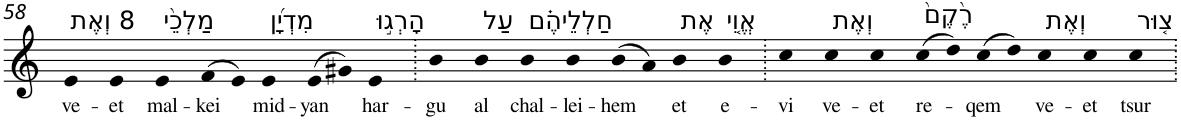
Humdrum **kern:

**kern	**text
*part1	*part1
*staff1	*staff1
*I"Piano	*
*I'Pno	*
!!LO:PB:g=z
*clefG2	*
*k[]	*
=58	=58
!LO:TX:a:t=8 וְאֶת	!
!	!LO:LY:b
4e	ve-
!	!LO:LY:b
4e	-et
!LO:TX:a:t=מַלְכֵ֨י	!
!	!LO:LY:b
4e	mal-
!	!LO:LY:b
(>8f	-kei
8e)	.
!LO:TX:a:t=מִדְיָ֜ן	!
!	!LO:LY:b
4e	mid-
!	!LO:LY:b
(>8e	-yan
8g#X)	.
!LO:TX:a:t=הָרְג֣וּ	!
!	!LO:LY:b
4e	har-
=59.	=59.
!	!LO:LY:b
4b	-gu
!LO:TX:a:t=עַל	!
!	!LO:LY:b
4b	al
!LO:TX:a:t=חַלְלֵיהֶ֗ם	!
!	!LO:LY:b
4b	chal-
!	!LO:LY:b
4b	-lei-
!	!LO:LY:b
(>8b	-hem
8a)	.
!LO:TX:a:t=אֶת	!
!	!LO:LY:b
4b	et
!LO:TX:a:t=אֱוִ֤י	!
!	!LO:LY:b
4b	e-
=60.	=60.
!	!LO:LY:b
4cc	-vi
!LO:TX:a:t=וְאֶת	!
!	!LO:LY:b
4cc	ve-
!	!LO:LY:b
4cc	-et
!LO:TX:a:t=רֶ֙קֶם֙	!
!	!LO:LY:b
(>8cc	re-
8dd)	.
!	!LO:LY:b
(>8cc	-qem
8dd)	.
!LO:TX:a:t=וְאֶת	!
!	!LO:LY:b
4cc	ve-
!	!LO:LY:b
4cc	-et
!LO:TX:a:t=צ֤וּר	!
!	!LO:LY:b
4cc	tsur
=.	=.
*-	*-
